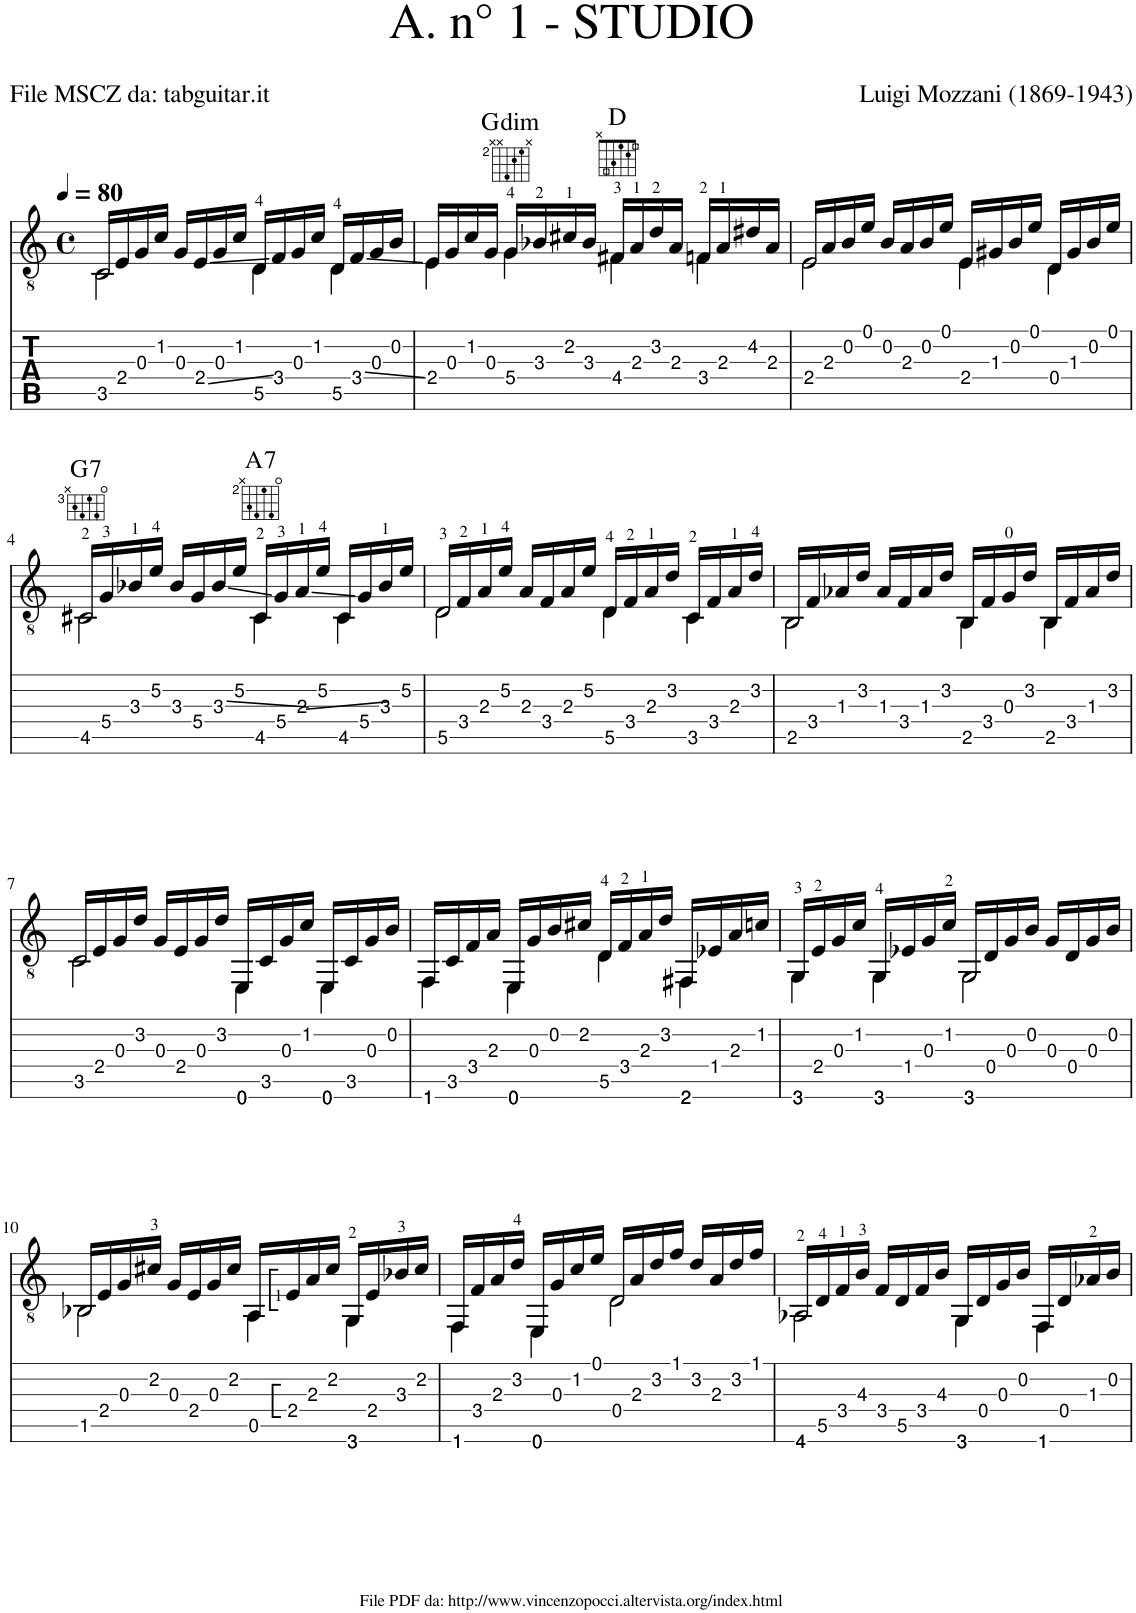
**kern	**kern	**harte
*part1	*part1	*part1
*staff2	*staff1	*
*I"Guitar	*	*
*I'Guit.	*	*
*stria6	*	*
*	*clefGv2	*
*k[]	*k[]	*
*M4/4	*M4/4	*
*met(c)	*met(c)	*
*MM80	*MM80	*
=1	=1	=1
*^	*	*
!	!	!LO:N:head=open	!
*	*	*^	*
16CLL	2C	16C/LL	2C\	.
16EJ	.	16E/	.	.
16GL	.	16G/	.	.
16cJJ	.	16c/JJ	.	.
16GLL	.	16G/LL	.	.
16EJ	.	16E/	.	.
16GL	.	16G/	.	.
16cJJ	.	16c/JJ	.	.
16DLL	4D	16D/LL	4D\	.
16FJ	.	16F/	.	.
16GL	.	16G/	.	.
16cJJ	.	16c/JJ	.	.
16DLL	4D	16D/LL	4D\	.
16FJ	.	16F/	.	.
16GL	.	16G/	.	.
16BJJ	.	16B/JJ	.	.
=2	=2	=2	=2	=2
16ELL	4E	16E/LL	4E\	.
16GJ	.	16G/	.	.
16cL	.	16c/	.	.
16GJJ	.	16G/JJ	.	.
!	!	!	!	!LO:H:kt=dim
16GLL	4G	16G/LL	4G\	G:dim
16B-J	.	16B-X/	.	.
16c#L	.	16c#X/	.	.
16B-JJ	.	16B-/JJ	.	.
16F#LL	4F#	16F#X/LL	4F#\	D:maj
16AJ	.	16A/	.	.
16dL	.	16d/	.	.
16AJJ	.	16A/JJ	.	.
16FLL	4F	16Fn/LL	4F\	.
16AJ	.	16A/	.	.
16d#L	.	16d#X/	.	.
16AJJ	.	16A/JJ	.	.
=3	=3	=3	=3	=3
!	!	!LO:N:head=open	!	!
16ELL	2E	16E/LL	2E\	.
16AJ	.	16A/	.	.
16BL	.	16B/	.	.
16eJJ	.	16e/JJ	.	.
16BLL	.	16B/LL	.	.
16AJ	.	16A/	.	.
16BL	.	16B/	.	.
16eJJ	.	16e/JJ	.	.
16ELL	4E	16E/LL	4E\	.
16G#J	.	16G#X/	.	.
16BL	.	16B/	.	.
16eJJ	.	16e/JJ	.	.
16DLL	4D	16D/LL	4D\	.
16G#J	.	16G#/	.	.
16BL	.	16B/	.	.
16eJJ	.	16e/JJ	.	.
!!LO:LB:g=z	!!
=4	=4	=4	=4	=4
!	!	!LO:N:head=open	!	!LO:H:kt=7
16C#LL	2C#	16C#X/LL	2C#\	G:7
16GJ	.	16G/	.	.
16B-L	.	16B-X/	.	.
16eJJ	.	16e/JJ	.	.
16B-LL	.	16B-/LL	.	.
16GJ	.	16G/	.	.
16B-L	.	16B-/	.	.
16eJJ	.	16e/JJ	.	.
!	!	!	!	!LO:H:kt=7
16C#LL	4C#	16C#/LL	4C#\	A:7
16GJ	.	16G/	.	.
16AL	.	16A/	.	.
16eJJ	.	16e/JJ	.	.
16C#LL	4C#	16C#/LL	4C#\	.
16GJ	.	16G/	.	.
16B-L	.	16B-/	.	.
16eJJ	.	16e/JJ	.	.
=5	=5	=5	=5	=5
!	!	!LO:N:head=open	!	!
16DLL	2D	16D/LL	2D\	.
16FJ	.	16F/	.	.
16AL	.	16A/	.	.
16eJJ	.	16e/JJ	.	.
16ALL	.	16A/LL	.	.
16FJ	.	16F/	.	.
16AL	.	16A/	.	.
16eJJ	.	16e/JJ	.	.
16DLL	4D	16D/LL	4D\	.
16FJ	.	16F/	.	.
16AL	.	16A/	.	.
16dJJ	.	16d/JJ	.	.
16CLL	4C	16C/LL	4C\	.
16FJ	.	16F/	.	.
16AL	.	16A/	.	.
16dJJ	.	16d/JJ	.	.
=6	=6	=6	=6	=6
!	!	!LO:N:head=open	!	!
16BBLL	2BB	16BB/LL	2BB\	.
16FJ	.	16F/	.	.
16A-L	.	16A-X/	.	.
16dJJ	.	16d/JJ	.	.
16A-LL	.	16A-/LL	.	.
16FJ	.	16F/	.	.
16A-L	.	16A-/	.	.
16dJJ	.	16d/JJ	.	.
16BBLL	4BB	16BB/LL	4BB\	.
16FJ	.	16F/	.	.
16GL	.	16G/	.	.
16dJJ	.	16d/JJ	.	.
16BBLL	4BB	16BB/LL	4BB\	.
16FJ	.	16F/	.	.
16A-L	.	16A-/	.	.
16dJJ	.	16d/JJ	.	.
!!LO:LB:g=z	!!
=7	=7	=7	=7	=7
!	!	!LO:N:head=open	!	!
16CLL	2C	16C/LL	2C\	.
16EJ	.	16E/	.	.
16GL	.	16G/	.	.
16dJJ	.	16d/JJ	.	.
16GLL	.	16G/LL	.	.
16EJ	.	16E/	.	.
16GL	.	16G/	.	.
16dJJ	.	16d/JJ	.	.
16EELL	4EE	16EE/LL	4EE\	.
16CJ	.	16C/	.	.
16GL	.	16G/	.	.
16cJJ	.	16c/JJ	.	.
16EELL	4EE	16EE/LL	4EE\	.
16CJ	.	16C/	.	.
16GL	.	16G/	.	.
16BJJ	.	16B/JJ	.	.
=8	=8	=8	=8	=8
16FFLL	4FF	16FF/LL	4FF\	.
16CJ	.	16C/	.	.
16FL	.	16F/	.	.
16AJJ	.	16A/JJ	.	.
16EELL	4EE	16EE/LL	4EE\	.
16GJ	.	16G/	.	.
16BL	.	16B/	.	.
16c#JJ	.	16c#X/JJ	.	.
16DLL	4D	16D/LL	4D\	.
16FJ	.	16F/	.	.
16AL	.	16A/	.	.
16dJJ	.	16d/JJ	.	.
16FF#LL	4FF#	16FF#X/LL	4FF#\	.
16E-J	.	16E-X/	.	.
16AL	.	16A/	.	.
16cJJ	.	16cn/JJ	.	.
=9	=9	=9	=9	=9
16GGLL	4GG	16GG/LL	4GG\	.
16EJ	.	16E/	.	.
16GL	.	16G/	.	.
16cJJ	.	16c/JJ	.	.
16GGLL	4GG	16GG/LL	4GG\	.
16E-J	.	16E-X/	.	.
16GL	.	16G/	.	.
16cJJ	.	16c/JJ	.	.
!	!	!LO:N:head=open	!	!
16GGLL	2GG	16GG/LL	2GG\	.
16DJ	.	16D/	.	.
16GL	.	16G/	.	.
16BJJ	.	16B/JJ	.	.
16GLL	.	16G/LL	.	.
16DJ	.	16D/	.	.
16GL	.	16G/	.	.
16BJJ	.	16B/JJ	.	.
!!LO:LB:g=z	!!
=10	=10	=10	=10	=10
!	!	!LO:N:head=open	!	!
16BB-LL	2BB-	16BB-X/LL	2BB-\	.
16EJ	.	16E/	.	.
16GL	.	16G/	.	.
16c#JJ	.	16c#X/JJ	.	.
16GLL	.	16G/LL	.	.
16EJ	.	16E/	.	.
16GL	.	16G/	.	.
16c#JJ	.	16c#/JJ	.	.
16AALL	4AA	16AA/LL	4AA\	.
16E:J	.	16E:/	.	.
16AL	.	16A/	.	.
16c#JJ	.	16c#/JJ	.	.
16GGLL	4GG	16GG/LL	4GG\	.
16EJ	.	16E/	.	.
16B-L	.	16B-X/	.	.
16c#JJ	.	16c#/JJ	.	.
=11	=11	=11	=11	=11
16FFLL	4FF	16FF/LL	4FF\	.
16FJ	.	16F/	.	.
16AL	.	16A/	.	.
16dJJ	.	16d/JJ	.	.
16EELL	4EE	16EE/LL	4EE\	.
16GJ	.	16G/	.	.
16cL	.	16c/	.	.
16eJJ	.	16e/JJ	.	.
!	!	!LO:N:head=open	!	!
16DLL	2D	16D/LL	2D\	.
16AJ	.	16A/	.	.
16dL	.	16d/	.	.
16fJJ	.	16f/JJ	.	.
16dLL	.	16d/LL	.	.
16AJ	.	16A/	.	.
16dL	.	16d/	.	.
16fJJ	.	16f/JJ	.	.
=12	=12	=12	=12	=12
!	!	!LO:N:head=open	!	!
16AA-LL	2AA-	16AA-X/LL	2AA-\	.
16DJ	.	16D/	.	.
16FL	.	16F/	.	.
16BJJ	.	16B/JJ	.	.
16FLL	.	16F/LL	.	.
16DJ	.	16D/	.	.
16FL	.	16F/	.	.
16BJJ	.	16B/JJ	.	.
16GGLL	4GG	16GG/LL	4GG\	.
16DJ	.	16D/	.	.
16GL	.	16G/	.	.
16BJJ	.	16B/JJ	.	.
16FFLL	4FF	16FF/LL	4FF\	.
16DJ	.	16D/	.	.
16A-L	.	16A-X/	.	.
16BJJ	.	16B/JJ	.	.
*v	*v	*	*	*
*	*v	*v	*
=	=	=
*-	*-	*-
